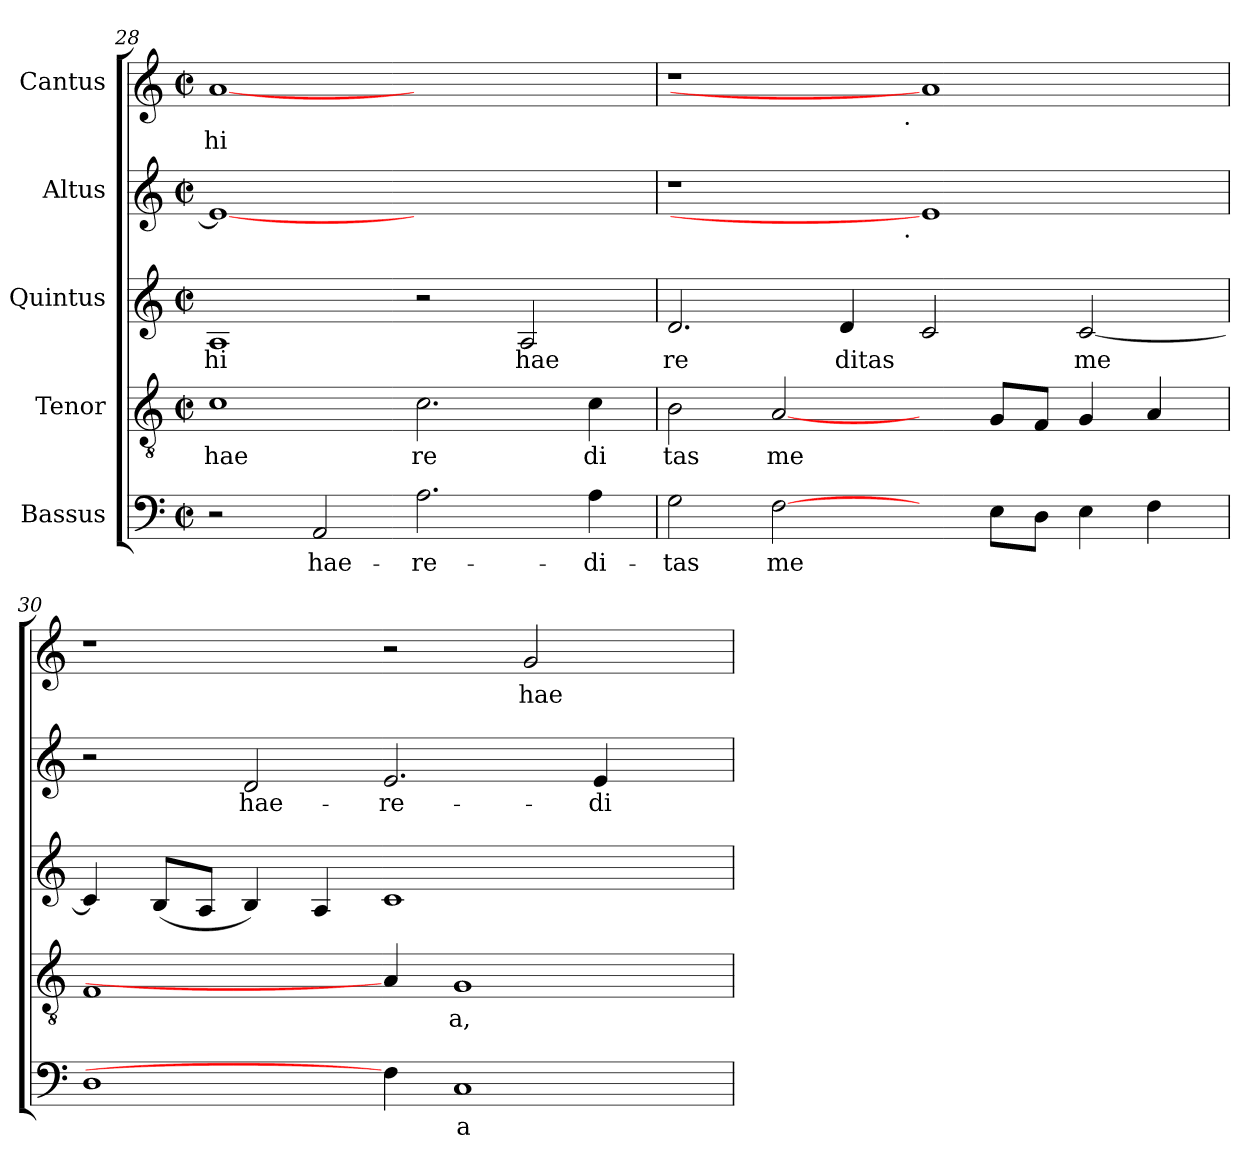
**kern	**text	**kern	**text	**kern	**text	**kern	**text	**kern	**text
*part5	*part5	*part4	*part4	*part3	*part3	*part2	*part2	*part1	*part1
*staff5	*staff5	*staff4	*staff4	*staff3	*staff3	*staff2	*staff2	*staff1	*staff1
*I"Bassus	*	*I"Tenor	*	*I"Quintus	*	*I"Altus	*	*I"Cantus	*
*clefF4	*	*clefGv2	*	*clefG2	*	*clefG2	*	*clefG2	*
*k[]	*	*k[]	*	*k[]	*	*k[]	*	*k[]	*
*C:	*	*C:	*	*C:	*	*C:	*	*C:	*
*M2/2	*	*M2/2	*	*M2/2	*	*M2/2	*	*M2/2	*
*met(c|)	*	*met(c|)	*	*met(c|)	*	*met(c|)	*	*met(c|)	*
=28	=28	=28	=28	=28	=28	=28	=28	=28	=28
!	!	!	!LO:LY:b:cj	!	!LO:LY:b:cj	!	!LO:LY:b:cj	!	!LO:LY:b:cj
2r	.	1c	hae	1A	hi	1e_	.	[1a	hi
!	!LO:LY:b:cj	!	!	!	!	!	!	!	!
2AA/	hae-	.	.	.	.	.	.	.	.
!	!LO:LY:b:cj	!	!LO:LY:b:cj	!	!	!	!	!	!
2.A\	-re-	2.c\	re	2r	.	1ryy	.	1ryy	.
!	!	!	!	!	!LO:LY:b:cj	!	!	!	!
.	.	.	.	2A/	hae	.	.	.	.
!	!LO:LY:b:cj	!	!LO:LY:b:cj	!	!	!	!	!	!
4A\	-di-	4c\	di	.	.	.	.	.	.
=29	=29	=29	=29	=29	=29	=29	=29	=29	=29
!	!LO:LY:b:cj	!	!LO:LY:b:cj	!	!LO:LY:b:cj	!	!	!	!
*	*	*	*	*	*	*^	*	*^	*
2G\	-tas	2B\	tas	2.d/	re	1r	2ryy	.	1r	2ryy	.
!	!LO:LY:b:cj	!	!LO:LY:b:cj	!	!	!	!	!	!	!	!
[2F\	me-	[2A/	me	.	.	.	4...ryy	.	.	4...ryy	.
!	!	!	!	!	!LO:LY:b:cj	!	!	!	!	!	!
.	.	.	.	4d/	ditas	.	.	.	.	.	.
!	!	!	!	!	!	!	!	!	!	!LO:TX:b:t=.	!
!	!	!	!	!	!	!	!LO:TX:b:t=.	!	!	!	!
.	.	.	.	.	.	.	1ryy	.	.	1ryy	.
!	!	!	!	!	!LO:LY:b:cj	!	!	!	!	!	!
4ryy	.	4ryy	.	2c/	.	1e]	.	.	1a]	.	.
!	!LO:LY:b:cj	!	!LO:LY:b:cj	!	!	!	!	!	!	!	!
8E\L	--	8G/L	.	.	.	.	.	.	.	.	.
!	!LO:LY:b:cj	!	!LO:LY:b:cj	!	!	!	!	!	!	!	!
8D\J	--	8F/J	.	.	.	.	.	.	.	.	.
!	!LO:LY:b:cj	!	!LO:LY:b:cj	!	!LO:LY:b:cj	!	!	!	!	!	!
4E\	--	4G/	.	[<2c/	me	.	.	.	.	.	.
!	!LO:LY:b:cj	!	!LO:LY:b:cj	!	!	!	!	!	!	!	!
4F\	--	4A/	.	.	.	.	.	.	.	.	.
.	.	.	.	.	.	.	32ryy	.	.	32ryy	.
=30	=30	=30	=30	=30	=30	=30	=30	=30	=30	=30	=30
!	!LO:LY:b:cj	!	!LO:LY:b:cj	!	!LO:LY:b:cj	!	!	!	!	!	!
*	*	*	*	*	*	*v	*v	*	*	*	*
*	*	*	*	*	*	*	*	*v	*v	*
1D	--	1F	.	4c/]	.	2r	.	1r	.
!	!	!	!	!	!LO:LY:b:cj	!	!	!	!
.	.	.	.	(>8B/L	.	.	.	.	.
!	!	!	!	!	!LO:LY:b:cj	!	!	!	!
.	.	.	.	8A/J	.	.	.	.	.
!	!	!	!	!	!LO:LY:b:cj	!	!LO:LY:b:cj	!	!
.	.	.	.	4B/)	.	2d/	hae-	.	.
!	!	!	!	!	!LO:LY:b:cj	!	!	!	!
.	.	.	.	4A/	.	.	.	.	.
!	!	!	!	!	!LO:LY:b:cj	!	!LO:LY:b:cj	!	!
4F\]	.	4A/]	.	1c	.	2.e/	-re-	2r	.
!	!LO:LY:b:cj	!	!LO:LY:b:cj	!	!	!	!	!	!
1C	-a	1G	a,	.	.	.	.	.	.
!	!	!	!	!	!	!	!	!	!LO:LY:b:cj
.	.	.	.	.	.	.	.	2g/	hae
!	!	!	!	!	!	!	!LO:LY:b:cj	!	!
.	.	.	.	.	.	4e/	-di-	.	.
.	.	.	.	4ryy	.	4ryy	.	4ryy	.
=	=	=	=	=	=	=	=	=	=
*-	*-	*-	*-	*-	*-	*-	*-	*-	*-
